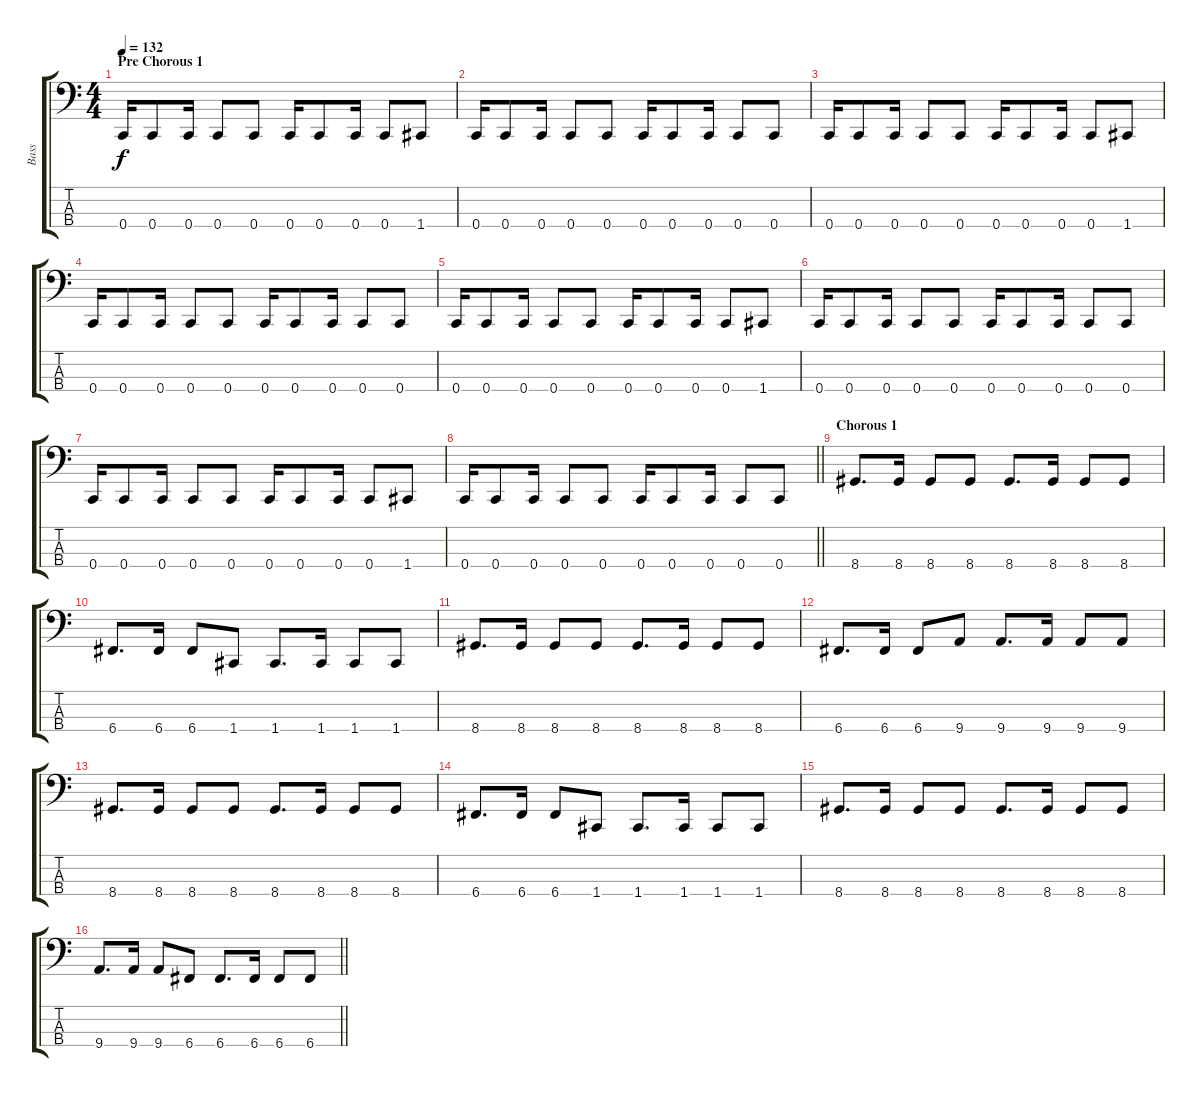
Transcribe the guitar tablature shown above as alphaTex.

\track ("Bass" "Bass") {instrument electricbassfinger}
\staff {score tabs}
\tuning (F2 C2 G1 C1) {hide}
\ts (4 4)
\section ("" "Pre Chorous 1")
\tempo 132
\clef f4
\ks c
0.4.16{dy f} 0.4.8 0.4.16 0.4.8 0.4.8 0.4.16 0.4.8 0.4.16 0.4.8 1.4.8 |
0.4.16 0.4.8 0.4.16 0.4.8 0.4.8 0.4.16 0.4.8 0.4.16 0.4.8 0.4.8 |
0.4.16 0.4.8 0.4.16 0.4.8 0.4.8 0.4.16 0.4.8 0.4.16 0.4.8 1.4.8 |
0.4.16 0.4.8 0.4.16 0.4.8 0.4.8 0.4.16 0.4.8 0.4.16 0.4.8 0.4.8 |
0.4.16 0.4.8 0.4.16 0.4.8 0.4.8 0.4.16 0.4.8 0.4.16 0.4.8 1.4.8 |
0.4.16 0.4.8 0.4.16 0.4.8 0.4.8 0.4.16 0.4.8 0.4.16 0.4.8 0.4.8 |
0.4.16 0.4.8 0.4.16 0.4.8 0.4.8 0.4.16 0.4.8 0.4.16 0.4.8 1.4.8 |
\barLineRight lightlight
0.4.16 0.4.8 0.4.16 0.4.8 0.4.8 0.4.16 0.4.8 0.4.16 0.4.8 0.4.8 |
\section ("" "Chorous 1")
8.4.8{d} 8.4.16 8.4.8 8.4.8 8.4.8{d} 8.4.16 8.4.8 8.4.8 |
6.4.8{d} 6.4.16 6.4.8 1.4.8 1.4.8{d} 1.4.16 1.4.8 1.4.8 |
8.4.8{d} 8.4.16 8.4.8 8.4.8 8.4.8{d} 8.4.16 8.4.8 8.4.8 |
6.4.8{d} 6.4.16 6.4.8 9.4.8 9.4.8{d} 9.4.16 9.4.8 9.4.8 |
8.4.8{d} 8.4.16 8.4.8 8.4.8 8.4.8{d} 8.4.16 8.4.8 8.4.8 |
6.4.8{d} 6.4.16 6.4.8 1.4.8 1.4.8{d} 1.4.16 1.4.8 1.4.8 |
8.4.8{d} 8.4.16 8.4.8 8.4.8 8.4.8{d} 8.4.16 8.4.8 8.4.8 |
\barLineRight lightlight
9.4.8{d} 9.4.16 9.4.8 6.4.8 6.4.8{d} 6.4.16 6.4.8 6.4.8
